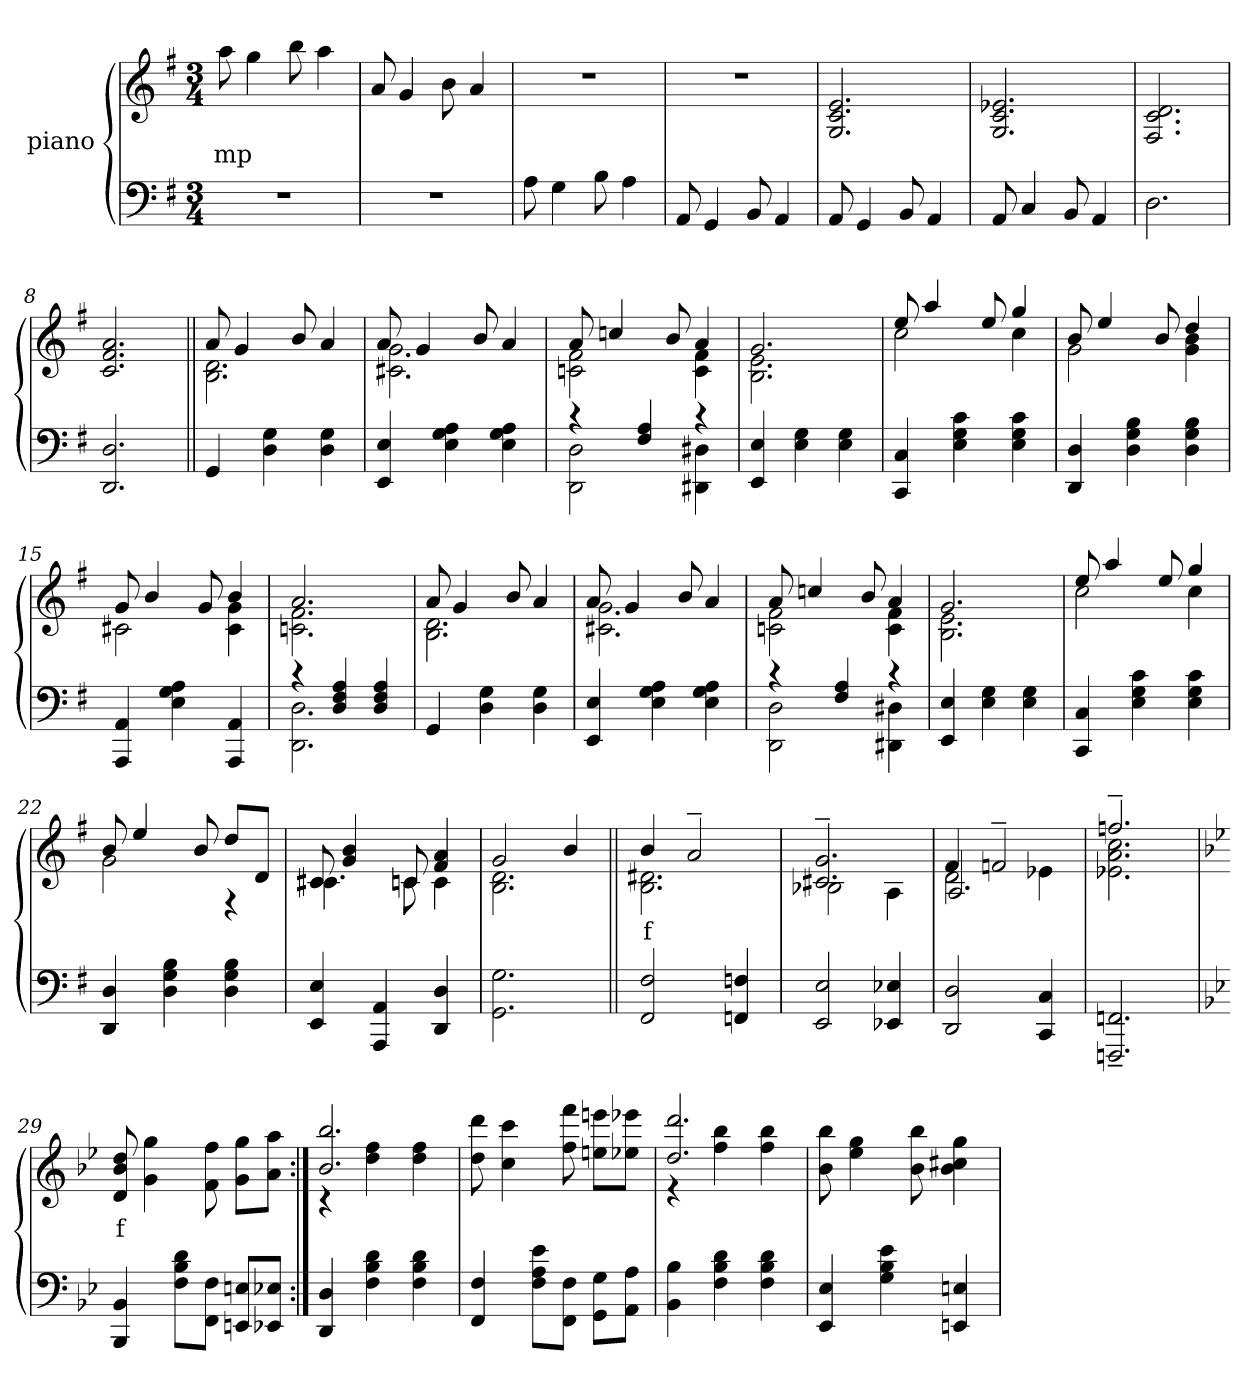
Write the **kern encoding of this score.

**kern	**kern	**text
*part2	*part1	*part1
*staff2	*staff1	*staff1
*	*I"piano	*
*clefF4	*clefG2	*
*k[f#]	*k[f#]	*
*M3/4	*M3/4	*
=1	=1	=1
2.r	8aa	mp
.	4gg	.
.	8bb	.
.	4aa	.
=2	=2	=2
2.r	8a	.
.	4g	.
.	8b	.
.	4a	.
=3	=3	=3
8A	2.r	.
4G	.	.
8B	.	.
4A	.	.
=4	=4	=4
8AA	2.r	.
4GG	.	.
8BB	.	.
4AA	.	.
=5	=5	=5
8AA	2.e 2.c 2.G	.
4GG	.	.
8BB	.	.
4AA	.	.
=6	=6	=6
8AA	2.e-X 2.c 2.G	.
4C	.	.
8BB	.	.
4AA	.	.
=7	=7	=7
2.D	2.d 2.c 2.F#	.
=8	=8	=8
2.D 2.DD	2.a 2.f# 2.c	.
=9||	=9||	=9||
*	*^	*
4GG	8a	2.d 2.B	.
.	4g	.	.
4G 4D	.	.	.
.	8b	.	.
4G 4D	4a	.	.
=10	=10	=10	=10
4E 4EE	8a	2.g 2.c#X	.
.	4g	.	.
4A 4G 4E	.	.	.
.	8b	.	.
4A 4G 4E	4a	.	.
=11	=11	=11	=11
*^	*	*	*
4r	2D 2DD	8a	2f# 2cn	.
.	.	4ccn	.	.
4A 4F#	.	.	.	.
.	.	8b	.	.
4r	4D#X 4DD#X	4a	4f# 4c	.
*v	*v	*	*	*
=12	=12	=12	=12
4E 4EE	2.g	2.e 2.B	.
4G 4E	.	.	.
4G 4E	.	.	.
=13	=13	=13	=13
4C 4CC	8ee	2cc	.
.	4aa	.	.
4c 4G 4E	.	.	.
.	8ee	.	.
4c 4G 4E	4gg	4cc	.
=14	=14	=14	=14
4D 4DD	8b	2g	.
.	4ee	.	.
4B 4G 4D	.	.	.
.	8b	.	.
4B 4G 4D	4dd	4b 4g	.
=15	=15	=15	=15
4AA 4AAA	8g	2c#X	.
.	4b	.	.
4A 4G 4E	.	.	.
.	8g	.	.
4AA 4AAA	4b	4g 4c#	.
=16	=16	=16	=16
*^	*	*	*
4r	2.D 2.DD	2.a	2.f# 2.cn	.
4A 4F# 4D	.	.	.	.
4A 4F# 4D	.	.	.	.
*v	*v	*	*	*
=17	=17	=17	=17
4GG	8a	2.d 2.B	.
.	4g	.	.
4G 4D	.	.	.
.	8b	.	.
4G 4D	4a	.	.
=18	=18	=18	=18
4E 4EE	8a	2.g 2.c#X	.
.	4g	.	.
4A 4G 4E	.	.	.
.	8b	.	.
4A 4G 4E	4a	.	.
=19	=19	=19	=19
*^	*	*	*
4r	2D 2DD	8a	2f# 2cn	.
.	.	4ccn	.	.
4A 4F#	.	.	.	.
.	.	8b	.	.
4r	4D#X 4DD#X	4a	4f# 4c	.
*v	*v	*	*	*
=20	=20	=20	=20
4E 4EE	2.g	2.e 2.B	.
4G 4E	.	.	.
4G 4E	.	.	.
=21	=21	=21	=21
4C 4CC	8ee	2cc	.
.	4aa	.	.
4c 4G 4E	.	.	.
.	8ee	.	.
4c 4G 4E	4gg	4cc	.
=22	=22	=22	=22
4D 4DD	8b	2g	.
.	4ee	.	.
4B 4G 4D	.	.	.
.	8b	.	.
4B 4G 4D	8ddL	4r	.
.	8dJ	.	.
=23	=23	=23	=23
4E 4EE	8c#X	4.c#X	.
.	4b 4g	.	.
4AA 4AAA	.	.	.
.	8cn	8cn	.
4D 4DD	4a 4f#	4c	.
=24	=24	=24	=24
2.G\ 2.GG\	2g	2.d 2.B	.
.	4b	.	.
=25||	=25||	=25||	=25||
2F# 2FF#	4b	2.d#X 2.B	f
.	2a~>	.	.
4Fn 4FFn	.	.	.
=26	=26	=26	=26
2E 2EE	2.g~> 2.c#X~>	2B-X	.
4E-X 4EE-X	.	4A	.
=27	=27	=27	=27
*	*	*^	*
2D 2DD	4f#	2d	2.A	.
.	2fn~>	.	.	.
4C 4CC	.	4e-X	.	.
*	*	*v	*v	*
=28	=28	=28	=28
2.FFn~> 2.FFFn~>	2.ffn~>	2.e-X 2.a 2.cc	.
*	*v	*v	*
=29	=29	=29
*k[b-e-]	*k[b-e-]	*
4BB- 4BBB-	8dd 8b- 8d	f
.	4gg 4g	.
8d 8B- 8FL	.	.
8F 8FFJ	8ff 8f	.
8En 8EEnL	8gg 8gL	.
8E-X 8EE-XJ	8aa 8aJ	.
=30:|!	=30:|!	=30:|!
*	*^	*
4D 4DD	2.bb- 2.b-	4r	.
4d 4B- 4F	.	4ff 4dd	.
4d 4B- 4F	.	4ff 4dd	.
*	*v	*v	*
=31	=31	=31
4F 4FF	8ddd 8dd	.
.	4ccc 4cc	.
8e- 8A 8FL	.	.
8F 8FFJ	8fff 8ff	.
8G 8GGL	8eeen 8eenL	.
8A 8AAJ	8eee-X 8ee-XJ	.
=32	=32	=32
*	*^	*
4B- 4BB-	2.ddd 2.dd	4r	.
4d 4B- 4F	.	4bb- 4ff	.
4d 4B- 4F	.	4bb- 4ff	.
*	*v	*v	*
=33	=33	=33
4E- 4EE-	8bb- 8b-	.
.	4gg 4ee-	.
4e- 4B- 4G	.	.
.	8bb- 8b-	.
4En 4EEn	4gg 4cc#X 4b-	.
=	=	=
*-	*-	*-
